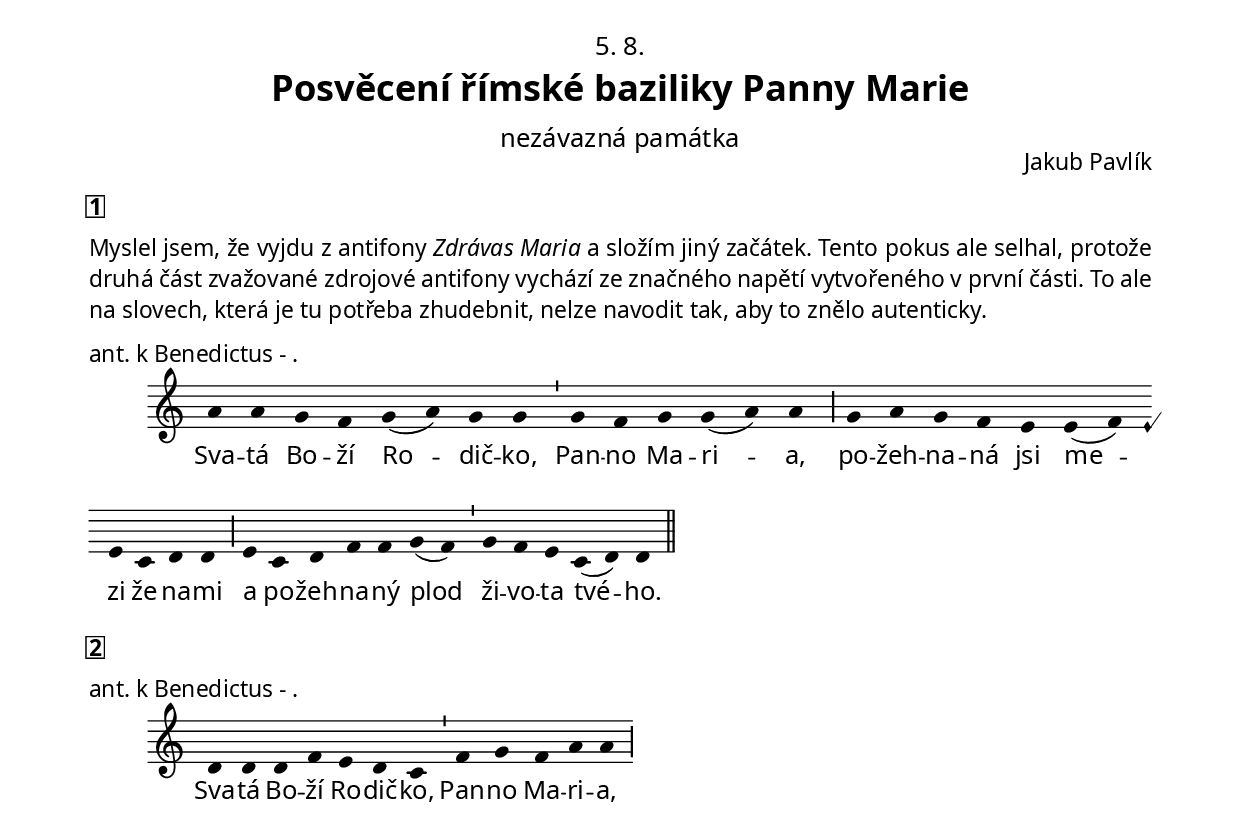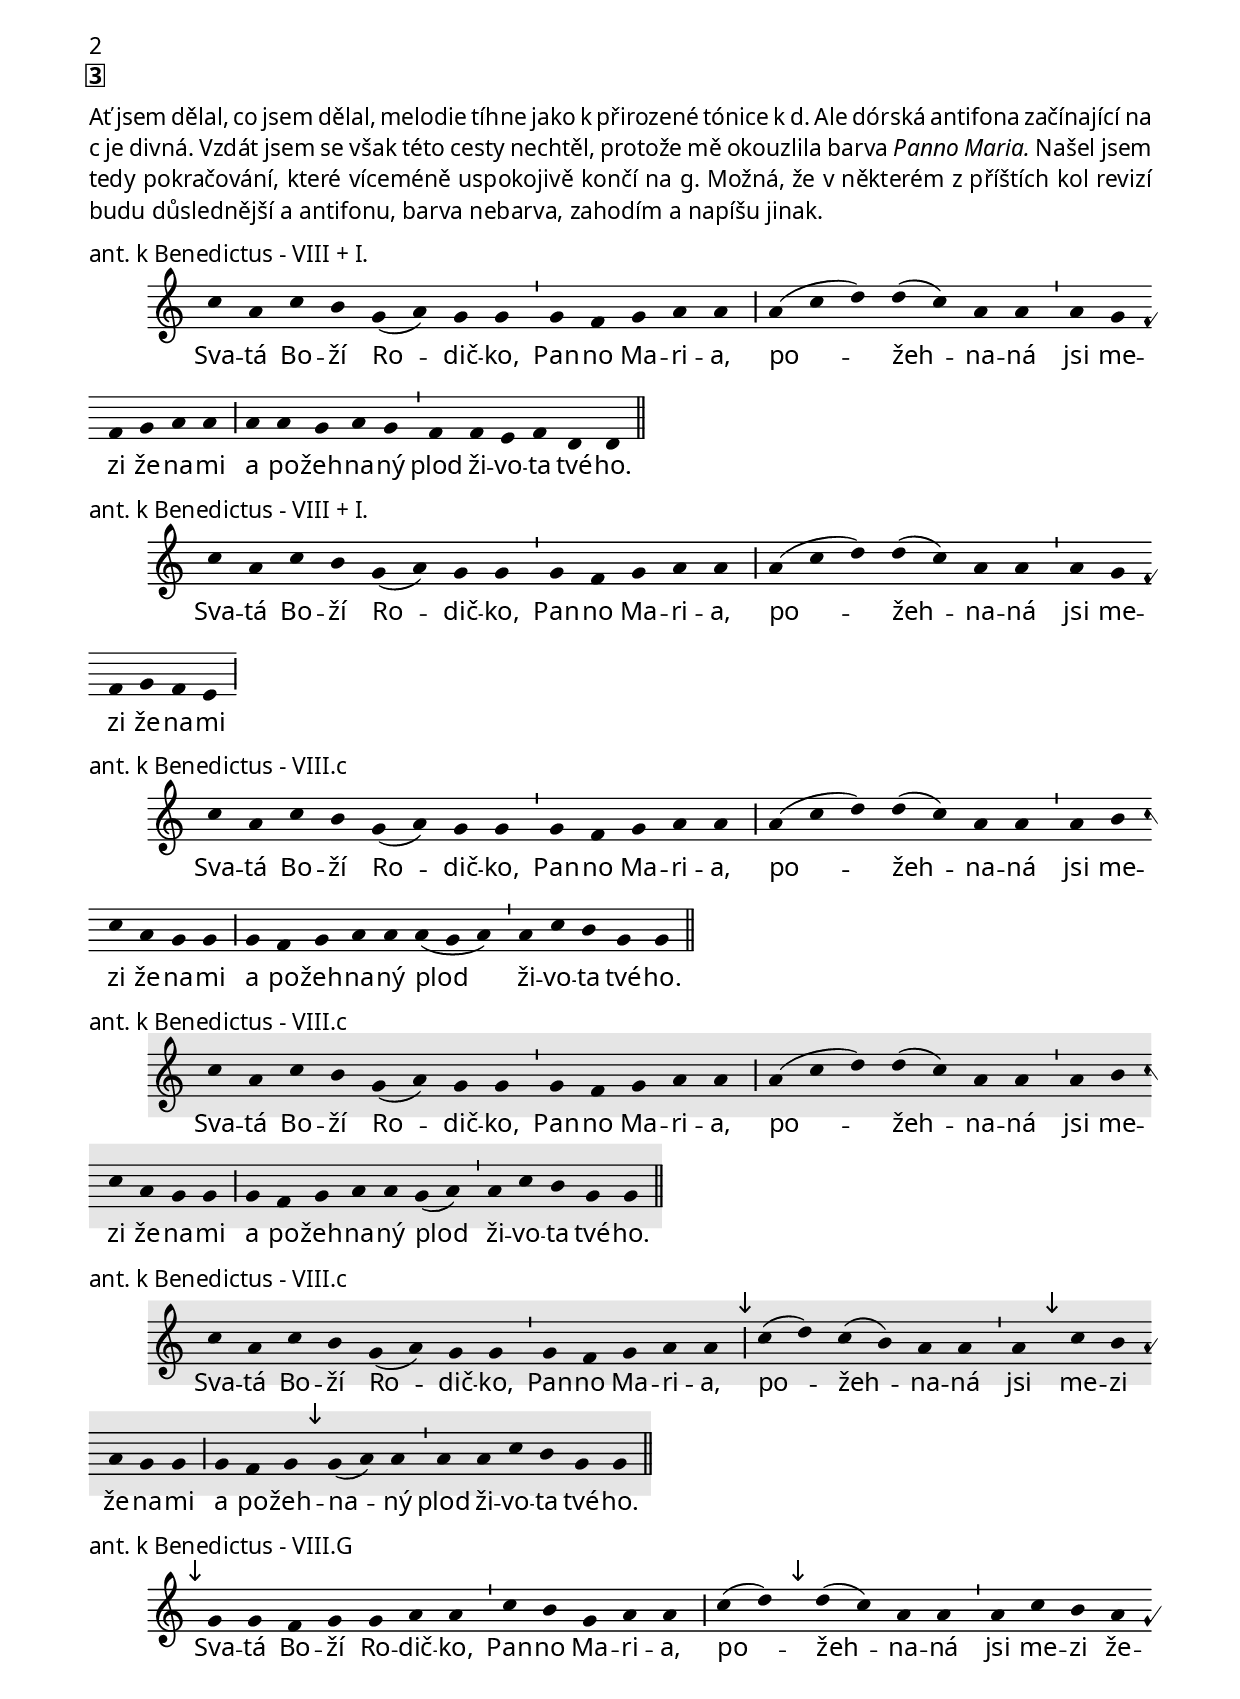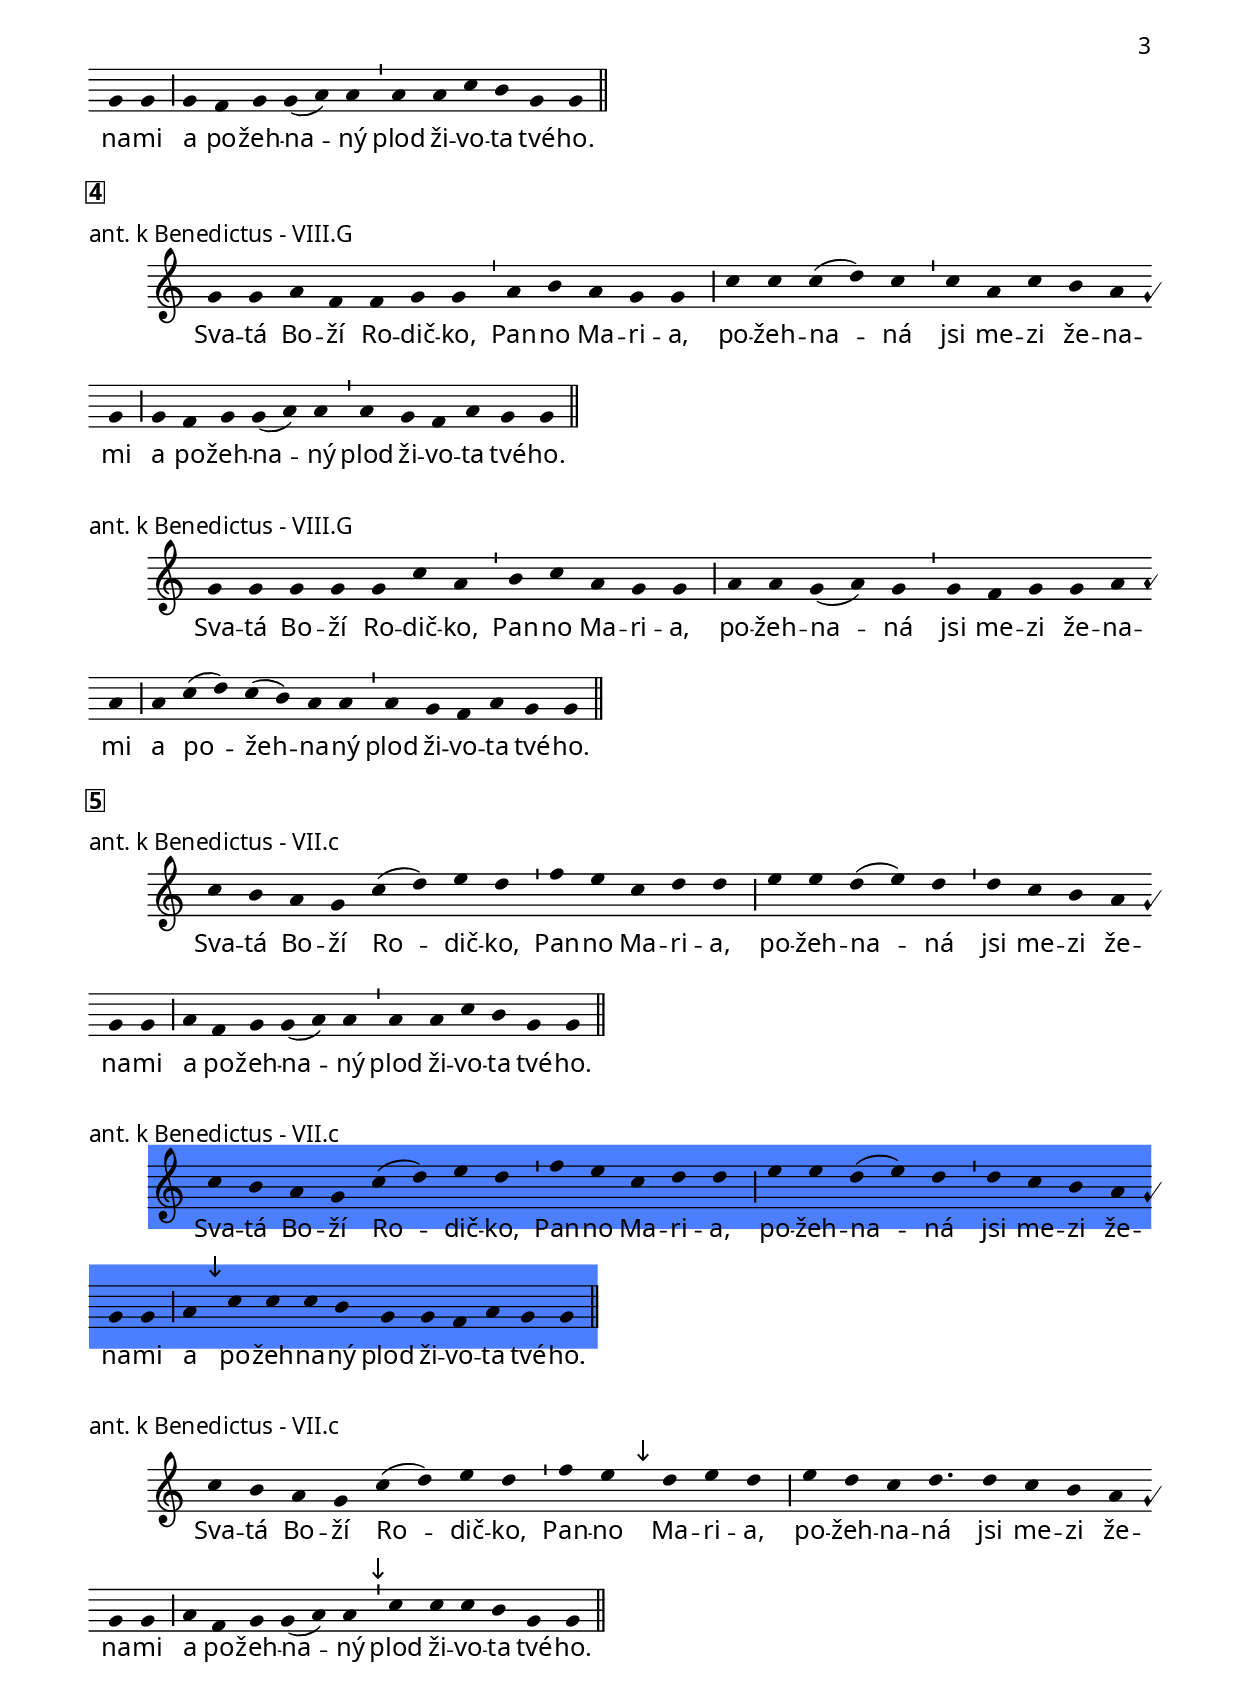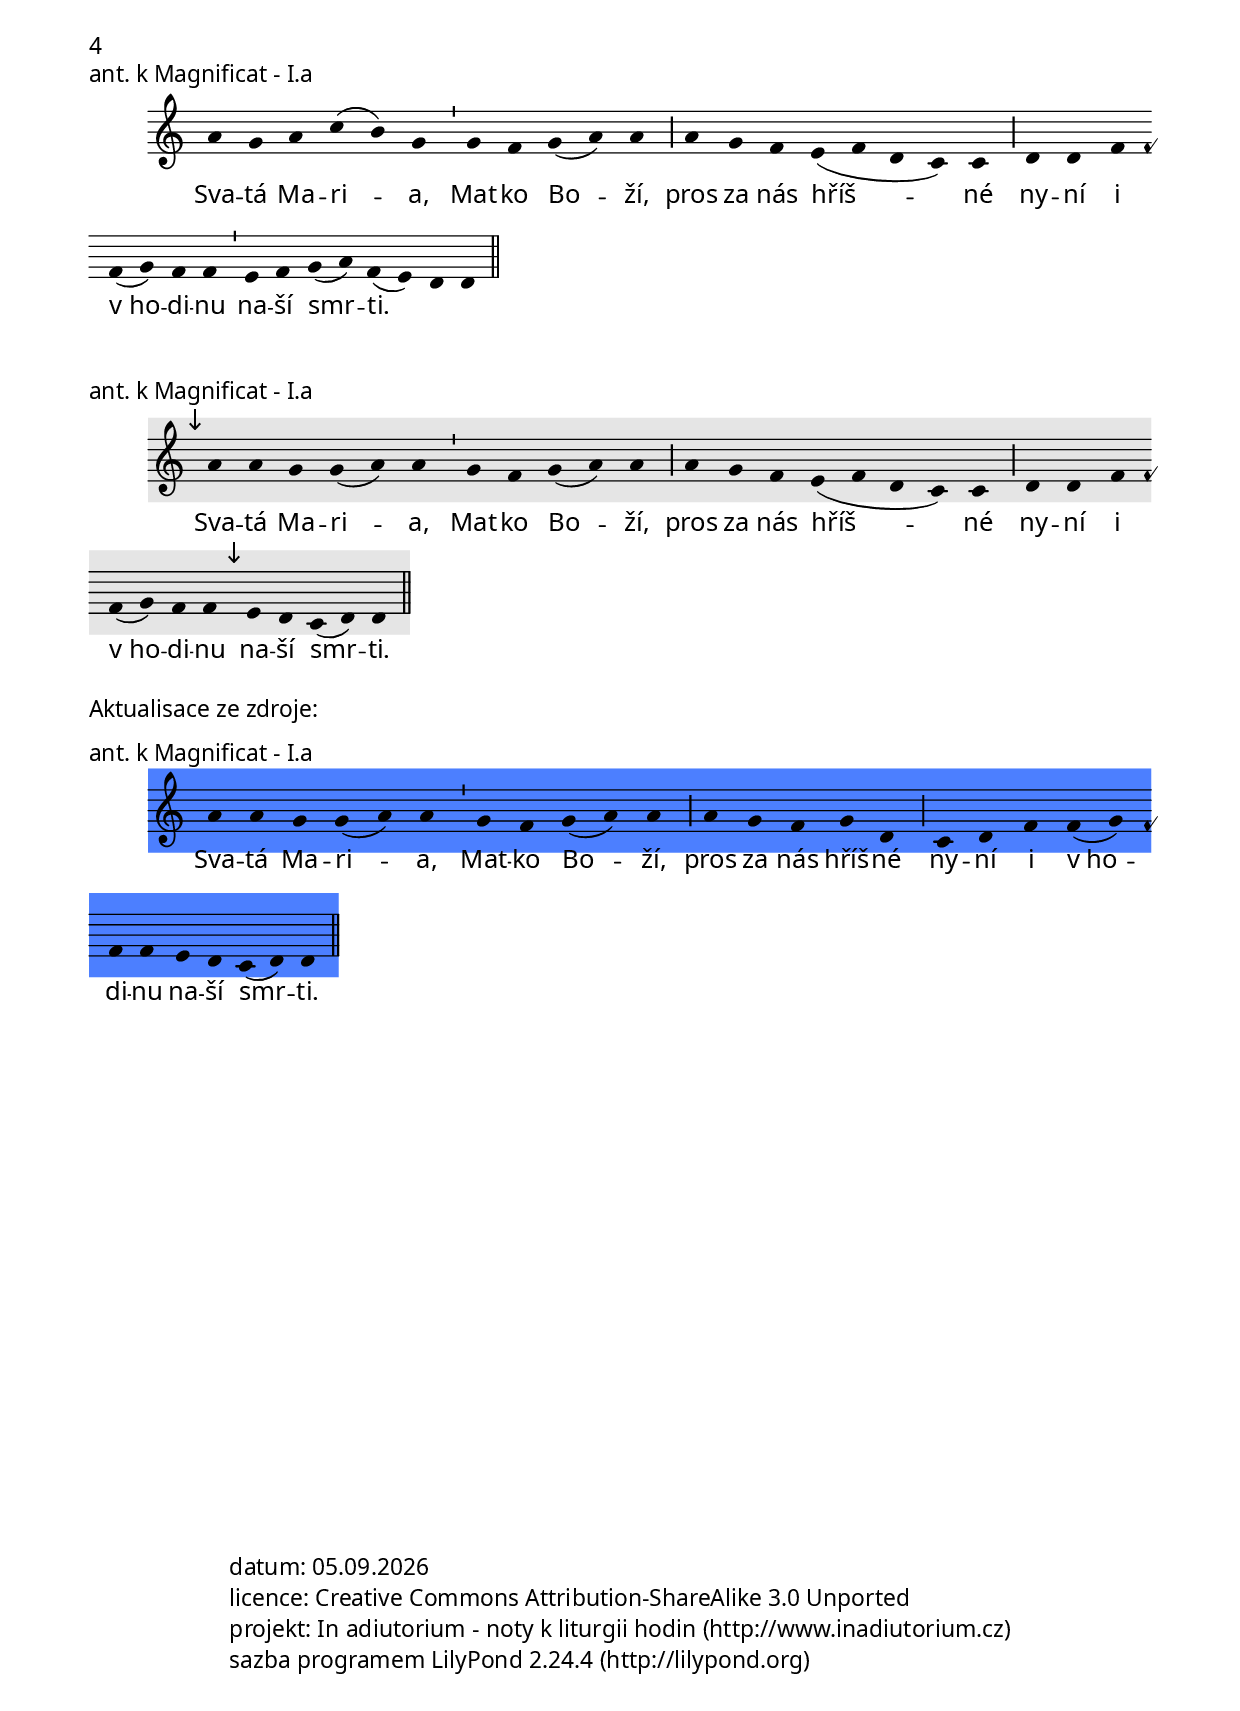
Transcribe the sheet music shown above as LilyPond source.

\version "2.19.16"

\include "../spolecne.ly"

\header {
  title = \markup\titleSvatek
            "Posvěcení římské baziliky Panny Marie"
            "nezávazná památka"
            "5. 8."
  composer = "Jakub Pavlík"
}

\markup\nadpisSkupiny 1

\markup\justify{
  Myslel jsem, že vyjdu z antifony \italic{Zdrávas Maria}
  a složím jiný začátek. Tento pokus ale selhal, protože druhá část
  zvažované zdrojové antifony vychází ze značného napětí vytvořeného
  v první části. To ale na slovech, která je tu potřeba zhudebnit,
  nelze navodit tak, aby to znělo autenticky.
}

\score {
  \relative c'' {
    \choralniRezim
    a4 a g f g( a) g g \barMin
    g f g g( a) a \barMaior
    g a g f e e( f) e c d d \barMaior
    e c d f f g( f) \barMin g f e c( d) d \barFinalis
  }
  \addlyrics {
    Sva -- tá Bo -- ží Ro -- dič -- ko,
    Pan -- no Ma -- ri -- a,
    po -- žeh -- na -- ná jsi me -- zi že -- na -- mi
    a po -- žeh -- na -- ný plod ži -- vo -- ta tvé -- ho.
  }
  \header {
    quid = "ant. k Benedictus"
    modus = ""
    differentia = ""
    psalmus = ""
    fial = "sanktoral/0211pmlurdske.ly#amag?jiny_text"
    id = "aben"
    piece = \markup {\sestavTitulekBezZalmu}
  }
}

\markup\nadpisSkupiny 2

\score {
  \relative c' {
    \choralniRezim
    d4 d d f e d c \barMin
    f g f a a \barMaior
  }
  \addlyrics {
    Sva -- tá Bo -- ží Ro -- dič -- ko,
    Pan -- no Ma -- ri -- a,
    po -- žeh -- na -- ná jsi me -- zi že -- na -- mi
    a po -- žeh -- na -- ný plod ži -- vo -- ta tvé -- ho.
  }
  \header {
    quid = "ant. k Benedictus"
    modus = ""
    differentia = ""
    psalmus = ""
    id = "aben"
    piece = \markup {\sestavTitulekBezZalmu}
  }
}

\pageBreak

\markup\nadpisSkupiny 3

\markup\justify{
  Ať jsem dělal, co jsem dělal, melodie tíhne jako k přirozené tónice
  k d. Ale dórská antifona začínající na c je divná.
  Vzdát jsem se však této cesty nechtěl, protože mě okouzlila
  barva \italic{Panno Maria.}
  Našel jsem tedy pokračování, které víceméně uspokojivě končí na g.
  Možná, že v některém z příštích kol revizí budu důslednější a antifonu,
  barva nebarva, zahodím a napíšu jinak.
}

\score {
  \relative c'' {
    \choralniRezim
    c4 a c b g( a) g g \barMin
    g f g a a \barMaior
    a( c d) d( c) a a \barMin
    a g f g a a \barMaior
    a a g a g \barMin
    f f e f d d \barFinalis
  }
  \addlyrics {
    Sva -- tá Bo -- ží Ro -- dič -- ko,
    Pan -- no Ma -- ri -- a,
    po -- žeh -- na -- ná
    jsi me -- zi že -- na -- mi
    a po -- žeh -- na -- ný
    plod ži -- vo -- ta tvé -- ho.
  }
  \header {
    quid = "ant. k Benedictus"
    modus = "VIII + I"
    differentia = ""
    psalmus = ""
    id = "aben"
    piece = \markup {\sestavTitulekBezZalmu}
  }
}

\score {
  \relative c'' {
    \choralniRezim
    c4 a c b g( a) g g \barMin
    g f g a a \barMaior
    a( c d) d( c) a a \barMin
    a g f g f e \barMaior
  }
  \addlyrics {
    Sva -- tá Bo -- ží Ro -- dič -- ko,
    Pan -- no Ma -- ri -- a,
    po -- žeh -- na -- ná
    jsi me -- zi že -- na -- mi
    a po -- žeh -- na -- ný
    plod ži -- vo -- ta tvé -- ho.
  }
  \header {
    quid = "ant. k Benedictus"
    modus = "VIII + I"
    differentia = ""
    psalmus = ""
    id = "aben"
    piece = \markup {\sestavTitulekBezZalmu}
  }
}

\score {
  \relative c'' {
    \choralniRezim
    c4 a c b g( a) g g \barMin
    g f g a a \barMaior
    a( c d) d( c) a a \barMin
    a b c a g g \barMaior
    g f g a a a( g a) \barMin
    a c b g g \barFinalis
  }
  \addlyrics {
    Sva -- tá Bo -- ží Ro -- dič -- ko,
    Pan -- no Ma -- ri -- a,
    po -- žeh -- na -- ná
    jsi me -- zi že -- na -- mi
    a po -- žeh -- na -- ný
    plod ži -- vo -- ta tvé -- ho.
  }
  \header {
    quid = "ant. k Benedictus"
    modus = "VIII"
    differentia = "c"
    psalmus = ""
    id = "aben"
    piece = \markup {\sestavTitulekBezZalmu}
  }
}

\score {
  \relative c'' {
    \zvyraznovacSedy
    \choralniRezim
    c4 a c b g( a) g g \barMin
    g f g a a \barMaior
    a( c d) d( c) a a \barMin
    a b c a g g \barMaior
    g f g a a g( a) \barMin
    a c b g g \barFinalis
  }
  \addlyrics {
    Sva -- tá Bo -- ží Ro -- dič -- ko,
    Pan -- no Ma -- ri -- a,
    po -- žeh -- na -- ná
    jsi me -- zi že -- na -- mi
    a po -- žeh -- na -- ný
    plod ži -- vo -- ta tvé -- ho.
  }
  \header {
    quid = "ant. k Benedictus"
    modus = "VIII"
    differentia = "c"
    psalmus = ""
    placet = "špatně drží pohromadě"
    id = "aben"
    piece = \markup {\sestavTitulekBezZalmu}
  }
}

\score {
  \relative c'' {
    \zvyraznovacSedy
    \choralniRezim
    c4 a c b g( a) g g \barMin
    g f g a a \barMaior
    \mark\sipka c( d) c( b) a a \barMin
    a \mark\sipka c b a g g \barMaior
    g f g \mark\sipka g( a) a \barMin
    a a c b g g \barFinalis
  }
  \addlyrics {
    Sva -- tá Bo -- ží Ro -- dič -- ko,
    Pan -- no Ma -- ri -- a,
    po -- žeh -- na -- ná
    jsi me -- zi že -- na -- mi
    a po -- žeh -- na -- ný
    plod ži -- vo -- ta tvé -- ho.
  }
  \header {
    quid = "ant. k Benedictus"
    modus = "VIII"
    differentia = "c"
    psalmus = ""
    id = "aben"
    piece = \markup {\sestavTitulekBezZalmu}
  }
}

\score {
  \relative c'' {
    \choralniRezim
    \mark\sipka g4 g f g g a a \barMin
    c b g a a \barMaior
    c( d) \mark\sipka d( c) a a \barMin
    a c b a g g \barMaior
    g f g g( a) a \barMin
    a a c b g g \barFinalis
  }
  \addlyrics {
    Sva -- tá Bo -- ží Ro -- dič -- ko,
    Pan -- no Ma -- ri -- a,
    po -- žeh -- na -- ná
    jsi me -- zi že -- na -- mi
    a po -- žeh -- na -- ný
    plod ži -- vo -- ta tvé -- ho.
  }
  \header {
    quid = "ant. k Benedictus"
    modus = "VIII"
    differentia = "G"
    psalmus = ""
    id = "aben"
    piece = \markup {\sestavTitulekBezZalmu}
  }
}

\markup\nadpisSkupiny 4

\score {
  \relative c'' {
    \choralniRezim
    g4 g a f f g g \barMin
    a b a g g \barMaior
    c c c( d) c \barMin
    c a c b a g \barMaior
    g f g g( a) a \barMin
    a g f a g g \barFinalis
  }
  \addlyrics {
    Sva -- tá Bo -- ží Ro -- dič -- ko,
    Pan -- no Ma -- ri -- a,
    po -- žeh -- na -- ná
    jsi me -- zi že -- na -- mi
    a po -- žeh -- na -- ný
    plod ži -- vo -- ta tvé -- ho.
  }
  \header {
    quid = "ant. k Benedictus"
    modus = "VIII"
    differentia = "G"
    psalmus = ""
    id = "aben"
    piece = \markup {\sestavTitulekBezZalmu}
  }
}

\score {
  \relative c'' {
    \choralniRezim
    g4 g g g g c a \barMin
    b c a g g \barMaior
    a a g( a) g \barMin
    g f g g a a \barMaior
    a c( d) c( b) a a \barMin
    a g f a g g \barFinalis
  }
  \addlyrics {
    Sva -- tá Bo -- ží Ro -- dič -- ko,
    Pan -- no Ma -- ri -- a,
    po -- žeh -- na -- ná
    jsi me -- zi že -- na -- mi
    a po -- žeh -- na -- ný
    plod ži -- vo -- ta tvé -- ho.
  }
  \header {
    quid = "ant. k Benedictus"
    modus = "VIII"
    differentia = "G"
    psalmus = ""
    id = "aben"
    piece = \markup {\sestavTitulekBezZalmu}
  }
}

\markup\nadpisSkupiny 5

\score {
  \relative c'' {
    \choralniRezim
    c4 b a g c( d) e d \barMin
    f e c d d \barMaior
    e e d( e) d \barMin
    d c b a g g \barMaior
    a f g g( a) a \barMin
    a a c b g g \barFinalis
  }
  \addlyrics {
    Sva -- tá Bo -- ží Ro -- dič -- ko,
    Pan -- no Ma -- ri -- a,
    po -- žeh -- na -- ná
    jsi me -- zi že -- na -- mi
    a po -- žeh -- na -- ný
    plod ži -- vo -- ta tvé -- ho.
  }
  \header {
    quid = "ant. k Benedictus"
    modus = "VII"
    differentia = "c"
    psalmus = ""
    fial = "sanktoral/0908narozenipm.ly#ne-a3?zacatek=8"
    placet = "stejný rytmický vzorec _požehnaná_ / _požehnaný_ není moc pěkný"
    id = "aben"
    piece = \markup {\sestavTitulekBezZalmu}
  }
}

\score {
  \relative c'' {
    \zvyraznovacModry
    \choralniRezim
    c4 b a g c( d) e d \barMin
    f e c d d \barMaior
    e e d( e) d \barMin
    d c b a g g \barMaior
    a \mark\sipka c c c b
    g g f a g g \barFinalis
  }
  \addlyrics {
    Sva -- tá Bo -- ží Ro -- dič -- ko,
    Pan -- no Ma -- ri -- a,
    po -- žeh -- na -- ná
    jsi me -- zi že -- na -- mi
    a po -- žeh -- na -- ný
    plod ži -- vo -- ta tvé -- ho.
  }
  \header {
    quid = "ant. k Benedictus"
    modus = "VII"
    differentia = "c"
    psalmus = ""
    fial = "sanktoral/0908narozenipm.ly#ne-a3?zacatek=8"
    id = "aben"
    piece = \markup {\sestavTitulekBezZalmu}
  }
}

\score {
  \relative c'' {
    \choralniRezim
    c4 b a g c( d) e d \barMin
    f e \mark\sipka d e d \barMaior
    e d c d4. d4
    c b a g g \barMaior
    a f g g( a) a \barMin
    \mark\sipka c c c b g g \barFinalis
  }
  \addlyrics {
    Sva -- tá Bo -- ží Ro -- dič -- ko,
    Pan -- no Ma -- ri -- a,
    po -- žeh -- na -- ná jsi
    me -- zi že -- na -- mi
    a po -- žeh -- na -- ný
    plod ži -- vo -- ta tvé -- ho.
  }
  \header {
    quid = "ant. k Benedictus"
    modus = "VII"
    differentia = "c"
    psalmus = ""
    fial = "sanktoral/0908narozenipm.ly#ne-a3?zacatek=8"
    id = "aben"
    piece = \markup {\sestavTitulekBezZalmu}
  }
}

\pageBreak

\score {
  \relative c'' {
    \choralniRezim
    a4 g a c( b) g \barMin
    g f g( a) a \barMaior
    a g f e( f d c) c \barMaior
    d d f f( g) f f \barMin
    e f g( a) f( e) d d \barFinalis
  }
  \addlyrics {
    Sva -- tá Ma -- ri -- a,
    Mat -- ko Bo -- ží,
    pros za nás hříš -- né
    ny -- ní
    i v_ho -- di -- nu na -- ší smr -- ti.
  }
  \header {
    quid = "ant. k Magnificat"
    modus = "I"
    differentia = "a"
    psalmus = ""
    fial = "marianske_antifony.ly#avemaria?cast"
    id = "amag"
    piece = \markup {\sestavTitulekBezZalmu}
  }
}

\score {
  \relative c'' {
    \zvyraznovacSedy
    \choralniRezim
    \mark\sipka a4 a g g( a) a \barMin
    g f g( a) a \barMaior
    a g f e( f d c) c \barMaior
    d d f f( g) f f \mark\sipka e d c( d) d \barFinalis
  }
  \addlyrics {
    Sva -- tá Ma -- ri -- a,
    Mat -- ko Bo -- ží,
    pros za nás hříš -- né
    ny -- ní i v_ho -- di -- nu na -- ší smr -- ti.
  }
  \header {
    quid = "ant. k Magnificat"
    modus = "I"
    differentia = "a"
    psalmus = ""
    fial = "marianske_antifony.ly#avemaria?cast&upraveno"
    id = "amag"
    piece = \markup {\sestavTitulekBezZalmu}
  }
}

\markup{Aktualisace ze zdroje:}

\score {
  \relative c'' {
    \zvyraznovacModry
    \choralniRezim
    a4 a g g( a) a \barMin
    g f g( a) a \barMaior
    a g f g d \barMaior
    c d f f( g) f f e d c( d) d \barFinalis
  }
  \addlyrics {
    Sva -- tá Ma -- ri -- a,
    Mat -- ko Bo -- ží,
    pros za nás hříš -- né
    ny -- ní i v_ho -- di -- nu na -- ší smr -- ti.
  }
  \header {
    quid = "ant. k Magnificat"
    modus = "I"
    differentia = "a"
    psalmus = ""
    fial = "marianske_antifony.ly#avemaria?cast&upraveno"
    id = "amag"
    piece = \markup {\sestavTitulekBezZalmu}
  }
}